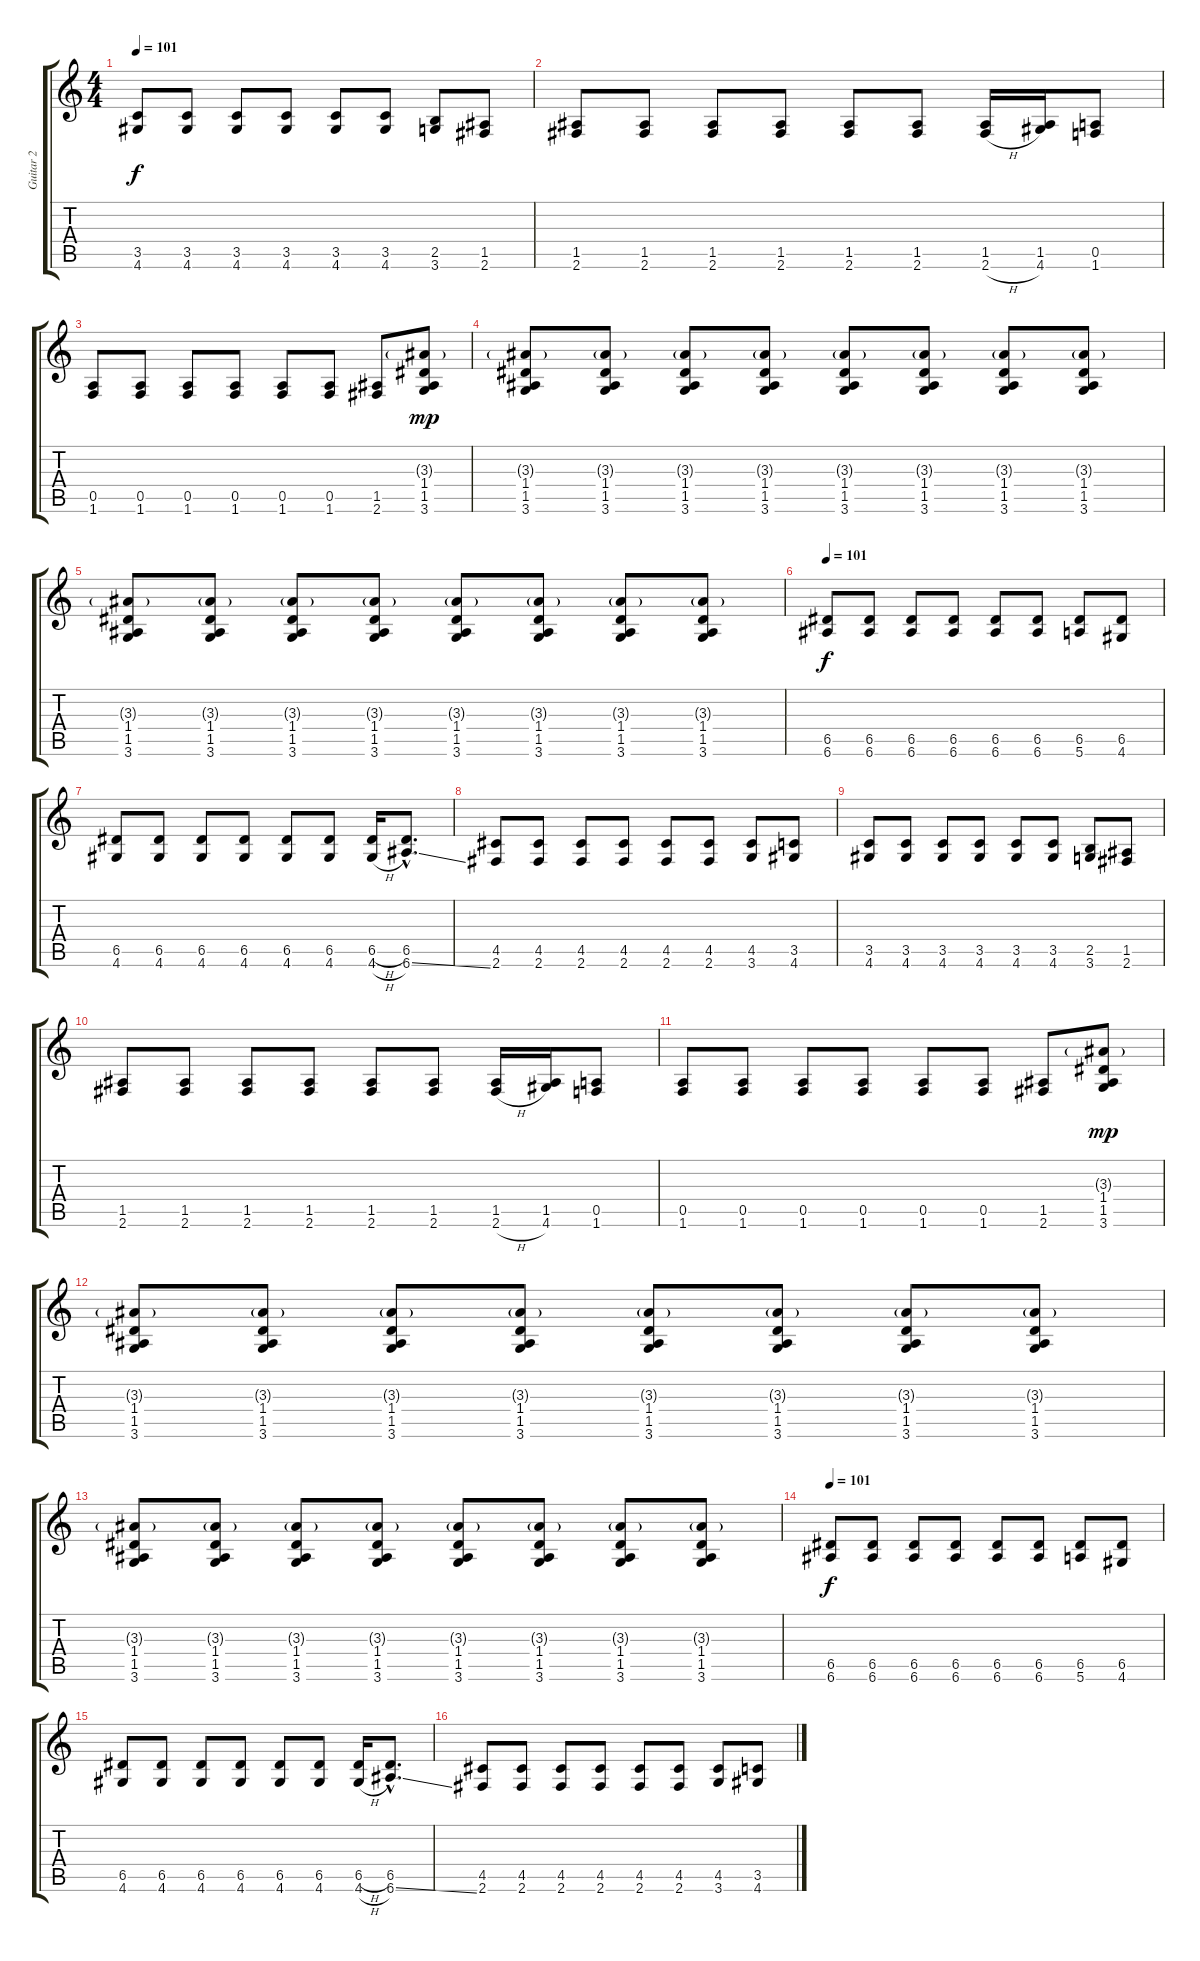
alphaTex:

\track ("Guitar 2" "Guitar 2") {instrument distortionguitar}
\staff {score tabs}
\tuning (E4 B3 G3 D3 A2 E2) {hide}
\ts (4 4)
\tempo 101
\clef g2
\ks c
(3.5 4.6).8{dy f} (3.5 4.6).8 (3.5 4.6).8 (3.5 4.6).8 (3.5 4.6).8 (3.5 4.6).8 (2.5 3.6).8 (1.5 2.6).8 |
(1.5 2.6).8 (1.5 2.6).8 (1.5 2.6).8 (1.5 2.6).8 (1.5 2.6).8 (1.5 2.6).8 (1.5 2.6{h}).16 (1.5 4.6).16 (0.5 1.6).8 |
(0.5 1.6).8 (0.5 1.6).8 (0.5 1.6).8 (0.5 1.6).8 (0.5 1.6).8 (0.5 1.6).8 (1.5 2.6).8 (3.3{g} 1.4 1.5 3.6).8{dy mp} |
(3.3{g} 1.4 1.5 3.6).8 (3.3{g} 1.4 1.5 3.6).8 (3.3{g} 1.4 1.5 3.6).8 (3.3{g} 1.4 1.5 3.6).8 (3.3{g} 1.4 1.5 3.6).8 (3.3{g} 1.4 1.5 3.6).8 (3.3{g} 1.4 1.5 3.6).8 (3.3{g} 1.4 1.5 3.6).8 |
(3.3{g} 1.4 1.5 3.6).8 (3.3{g} 1.4 1.5 3.6).8 (3.3{g} 1.4 1.5 3.6).8 (3.3{g} 1.4 1.5 3.6).8 (3.3{g} 1.4 1.5 3.6).8 (3.3{g} 1.4 1.5 3.6).8 (3.3{g} 1.4 1.5 3.6).8 (3.3{g} 1.4 1.5 3.6).8 |
\tempo 101
(6.5 6.6).8{dy f} (6.5 6.6).8 (6.5 6.6).8 (6.5 6.6).8 (6.5 6.6).8 (6.5 6.6).8 (6.5 5.6).8 (6.5 4.6).8 |
(6.5 4.6).8 (6.5 4.6).8 (6.5 4.6).8 (6.5 4.6).8 (6.5 4.6).8 (6.5 4.6).8 (6.5{h} 4.6{h}).16 (6.5{hac} 6.6{ss hac}).8{d} |
(4.5 2.6).8 (4.5 2.6).8 (4.5 2.6).8 (4.5 2.6).8 (4.5 2.6).8 (4.5 2.6).8 (4.5 3.6).8 (3.5 4.6).8 |
(3.5 4.6).8 (3.5 4.6).8 (3.5 4.6).8 (3.5 4.6).8 (3.5 4.6).8 (3.5 4.6).8 (2.5 3.6).8 (1.5 2.6).8 |
(1.5 2.6).8 (1.5 2.6).8 (1.5 2.6).8 (1.5 2.6).8 (1.5 2.6).8 (1.5 2.6).8 (1.5 2.6{h}).16 (1.5 4.6).16 (0.5 1.6).8 |
(0.5 1.6).8 (0.5 1.6).8 (0.5 1.6).8 (0.5 1.6).8 (0.5 1.6).8 (0.5 1.6).8 (1.5 2.6).8 (3.3{g} 1.4 1.5 3.6).8{dy mp} |
(3.3{g} 1.4 1.5 3.6).8 (3.3{g} 1.4 1.5 3.6).8 (3.3{g} 1.4 1.5 3.6).8 (3.3{g} 1.4 1.5 3.6).8 (3.3{g} 1.4 1.5 3.6).8 (3.3{g} 1.4 1.5 3.6).8 (3.3{g} 1.4 1.5 3.6).8 (3.3{g} 1.4 1.5 3.6).8 |
(3.3{g} 1.4 1.5 3.6).8 (3.3{g} 1.4 1.5 3.6).8 (3.3{g} 1.4 1.5 3.6).8 (3.3{g} 1.4 1.5 3.6).8 (3.3{g} 1.4 1.5 3.6).8 (3.3{g} 1.4 1.5 3.6).8 (3.3{g} 1.4 1.5 3.6).8 (3.3{g} 1.4 1.5 3.6).8 |
\tempo 101
(6.5 6.6).8{dy f} (6.5 6.6).8 (6.5 6.6).8 (6.5 6.6).8 (6.5 6.6).8 (6.5 6.6).8 (6.5 5.6).8 (6.5 4.6).8 |
(6.5 4.6).8 (6.5 4.6).8 (6.5 4.6).8 (6.5 4.6).8 (6.5 4.6).8 (6.5 4.6).8 (6.5{h} 4.6{h}).16 (6.5{hac} 6.6{ss hac}).8{d} |
(4.5 2.6).8 (4.5 2.6).8 (4.5 2.6).8 (4.5 2.6).8 (4.5 2.6).8 (4.5 2.6).8 (4.5 3.6).8 (3.5 4.6).8
